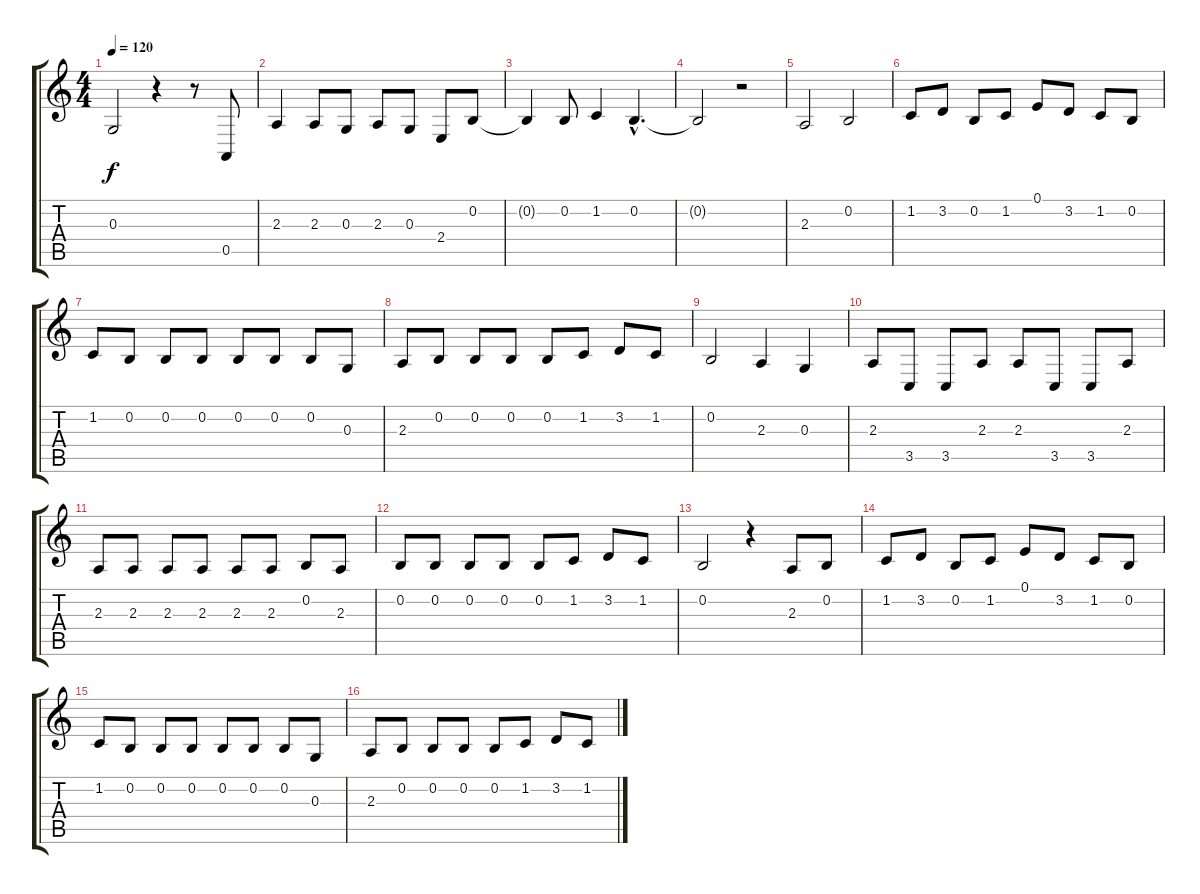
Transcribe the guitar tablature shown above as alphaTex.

\track "" {instrument acousticgrandpiano}
\staff {score tabs}
\tuning (E4 B3 G3 D3 A2 E2) {hide}
\ts (4 4)
\tempo 120
\clef g2
\ks c
0.3{t}.2{dy f} r.4 r.8 0.5.8 |
2.3.4 2.3.8 0.3.8 2.3.8 0.3.8 2.4.8 0.2.8 |
0.2{t}.4 0.2.8 1.2.4 0.2{hac}.4{d} |
0.2{t}.2 r.2 |
2.3.2 0.2.2 |
1.2.8 3.2.8 0.2.8 1.2.8 0.1.8 3.2.8 1.2.8 0.2.8 |
1.2.8 0.2.8 0.2.8 0.2.8 0.2.8 0.2.8 0.2.8 0.3.8 |
2.3.8 0.2.8 0.2.8 0.2.8 0.2.8 1.2.8 3.2.8 1.2.8 |
0.2.2 2.3.4 0.3.4 |
2.3.8 3.5.8 3.5.8 2.3.8 2.3.8 3.5.8 3.5.8 2.3.8 |
2.3.8 2.3.8 2.3.8 2.3.8 2.3.8 2.3.8 0.2.8 2.3.8 |
0.2.8 0.2.8 0.2.8 0.2.8 0.2.8 1.2.8 3.2.8 1.2.8 |
0.2.2 r.4 2.3.8 0.2.8 |
1.2.8 3.2.8 0.2.8 1.2.8 0.1.8 3.2.8 1.2.8 0.2.8 |
1.2.8 0.2.8 0.2.8 0.2.8 0.2.8 0.2.8 0.2.8 0.3.8 |
2.3.8 0.2.8 0.2.8 0.2.8 0.2.8 1.2.8 3.2.8 1.2.8
